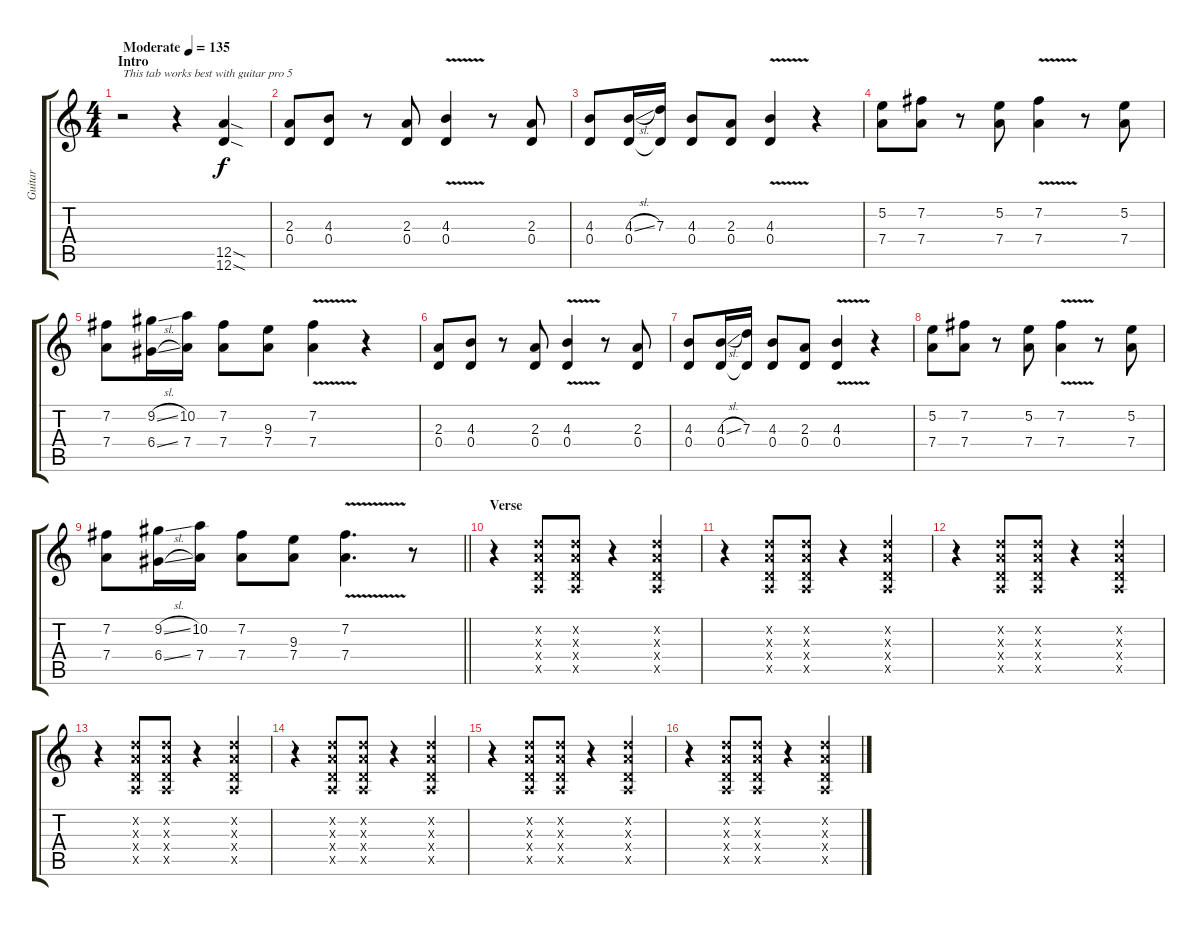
\track ("Guitar" "Guitar") {instrument distortionguitar}
\staff {score tabs}
\tuning (E4 B3 G3 D3 A2 D2) {hide}
\ts (4 4)
\section ("" "Intro")
\tempo (135 "Moderate")
\clef g2
\ks c
r.2{txt "This tab works best with guitar pro 5" dy f instrument distortionguitar} r.4 (12.5{sod} 12.6{sod}).4 |
(2.3 0.4).8 (4.3 0.4).8 r.8 (2.3 0.4).8 (4.3{v} 0.4).4 r.8 (2.3 0.4).8 |
(4.3 0.4).8 (4.3{sl} 0.4).16 (7.3 0.4{t}).16 (4.3 0.4).8 (2.3 0.4).8 (4.3{v} 0.4).4 r.4 |
(5.2 7.4).8 (7.2 7.4).8 r.8 (5.2 7.4).8 (7.2{v} 7.4{v}).4 r.8 (5.2 7.4).8 |
(7.2 7.4).8 (9.2{sl} 6.4{sl}).16 (10.2 7.4).16 (7.2 7.4).8 (9.3 7.4).8 (7.2{v} 7.4{v}).4 r.4 |
(2.3 0.4).8 (4.3 0.4).8 r.8 (2.3 0.4).8 (4.3{v} 0.4).4 r.8 (2.3 0.4).8 |
(4.3 0.4).8 (4.3{sl} 0.4).16 (7.3 0.4{t}).16 (4.3 0.4).8 (2.3 0.4).8 (4.3{v} 0.4).4 r.4 |
(5.2 7.4).8 (7.2 7.4).8 r.8 (5.2 7.4).8 (7.2{v} 7.4{v}).4 r.8 (5.2 7.4).8 |
\barLineRight lightlight
(7.2 7.4).8 (9.2{sl} 6.4{sl}).16 (10.2 7.4).16 (7.2 7.4).8 (9.3 7.4).8 (7.2{v} 7.4{v}).4{d} r.8 |
\section ("" "Verse")
r.4{volume 13} (3.2{x} 2.3{x} 0.4{x} 0.5{x}).8 (3.2{x} 2.3{x} 0.4{x} 0.5{x}).8 r.4 (3.2{x} 2.3{x} 0.4{x} 0.5{x}).4 |
r.4 (3.2{x} 2.3{x} 0.4{x} 0.5{x}).8 (3.2{x} 2.3{x} 0.4{x} 0.5{x}).8 r.4 (3.2{x} 2.3{x} 0.4{x} 0.5{x}).4 |
r.4 (3.2{x} 2.3{x} 0.4{x} 0.5{x}).8 (3.2{x} 2.3{x} 0.4{x} 0.5{x}).8 r.4 (3.2{x} 2.3{x} 0.4{x} 0.5{x}).4 |
r.4 (3.2{x} 2.3{x} 0.4{x} 0.5{x}).8 (3.2{x} 2.3{x} 0.4{x} 0.5{x}).8 r.4 (3.2{x} 2.3{x} 0.4{x} 0.5{x}).4 |
r.4 (3.2{x} 2.3{x} 0.4{x} 0.5{x}).8 (3.2{x} 2.3{x} 0.4{x} 0.5{x}).8 r.4 (3.2{x} 2.3{x} 0.4{x} 0.5{x}).4 |
r.4 (3.2{x} 2.3{x} 0.4{x} 0.5{x}).8 (3.2{x} 2.3{x} 0.4{x} 0.5{x}).8 r.4 (3.2{x} 2.3{x} 0.4{x} 0.5{x}).4 |
r.4 (3.2{x} 2.3{x} 0.4{x} 0.5{x}).8 (3.2{x} 2.3{x} 0.4{x} 0.5{x}).8 r.4 (3.2{x} 2.3{x} 0.4{x} 0.5{x}).4
